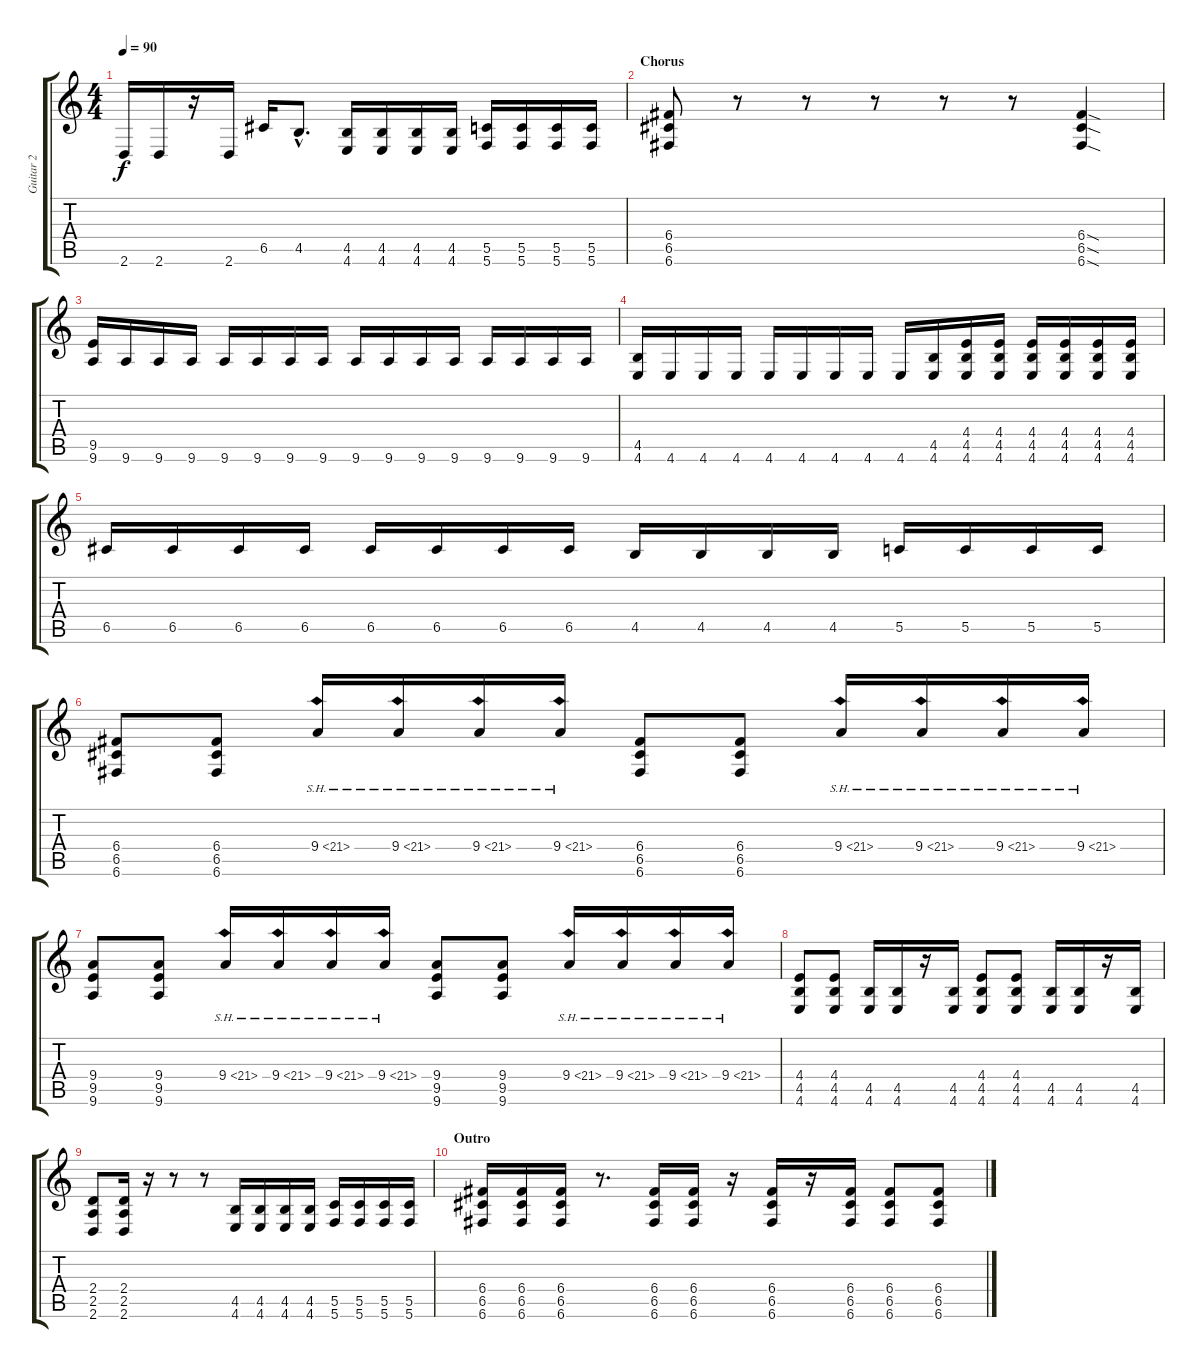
\track ("Guitar 2" "Guitar 2") {instrument distortionguitar}
\staff {score tabs}
\tuning (D4 A3 F3 C3 G2 C2) {hide}
\ts (4 4)
\tempo 90
\clef g2
\ks c
2.6.16{dy f} 2.6.16 r.16 2.6.16 6.5.16 4.5{hac}.8{d} (4.5 4.6).16 (4.5 4.6).16 (4.5 4.6).16 (4.5 4.6).16 (5.5 5.6).16 (5.5 5.6).16 (5.5 5.6).16 (5.5 5.6).16 |
\section ("" "Chorus")
(6.4 6.5 6.6).8 r.8 r.8 r.8 r.8 r.8 (6.4{sod} 6.5{sod} 6.6{sod}).4 |
(9.5 9.6).16 9.6.16 9.6.16 9.6.16 9.6.16 9.6.16 9.6.16 9.6.16 9.6.16 9.6.16 9.6.16 9.6.16 9.6.16 9.6.16 9.6.16 9.6.16 |
(4.5 4.6).16 4.6.16 4.6.16 4.6.16 4.6.16 4.6.16 4.6.16 4.6.16 4.6.16 (4.5 4.6).16 (4.4 4.5 4.6).16 (4.4 4.5 4.6).16 (4.4 4.5 4.6).16 (4.4 4.5 4.6).16 (4.4 4.5 4.6).16 (4.4 4.5 4.6).16 |
6.5.16 6.5.16 6.5.16 6.5.16 6.5.16 6.5.16 6.5.16 6.5.16 4.5.16 4.5.16 4.5.16 4.5.16 5.5.16 5.5.16 5.5.16 5.5.16 |
(6.4 6.5 6.6).8 (6.4 6.5 6.6).8 9.4{sh 12}.16 9.4{sh 12}.16 9.4{sh 12}.16 9.4{sh 12}.16 (6.4 6.5 6.6).8 (6.4 6.5 6.6).8 9.4{sh 12}.16 9.4{sh 12}.16 9.4{sh 12}.16 9.4{sh 12}.16 |
(9.4 9.5 9.6).8 (9.4 9.5 9.6).8 9.4{sh 12}.16 9.4{sh 12}.16 9.4{sh 12}.16 9.4{sh 12}.16 (9.4 9.5 9.6).8 (9.4 9.5 9.6).8 9.4{sh 12}.16 9.4{sh 12}.16 9.4{sh 12}.16 9.4{sh 12}.16 |
(4.4 4.5 4.6).8 (4.4 4.5 4.6).8 (4.5 4.6).16 (4.5 4.6).16 r.16 (4.5 4.6).16 (4.4 4.5 4.6).8 (4.4 4.5 4.6).8 (4.5 4.6).16 (4.5 4.6).16 r.16 (4.5 4.6).16 |
(2.4 2.5 2.6).8 (2.4 2.5 2.6).16 r.16 r.8 r.8 (4.5 4.6).16 (4.5 4.6).16 (4.5 4.6).16 (4.5 4.6).16 (5.5 5.6).16 (5.5 5.6).16 (5.5 5.6).16 (5.5 5.6).16 |
\section ("" "Outro")
(6.4 6.5 6.6).16 (6.4 6.5 6.6).16 (6.4 6.5 6.6).16 r.8{d} (6.4 6.5 6.6).16 (6.4 6.5 6.6).16 r.16 (6.4 6.5 6.6).16 r.16 (6.4 6.5 6.6).16 (6.4 6.5 6.6).8 (6.4 6.5 6.6).8
